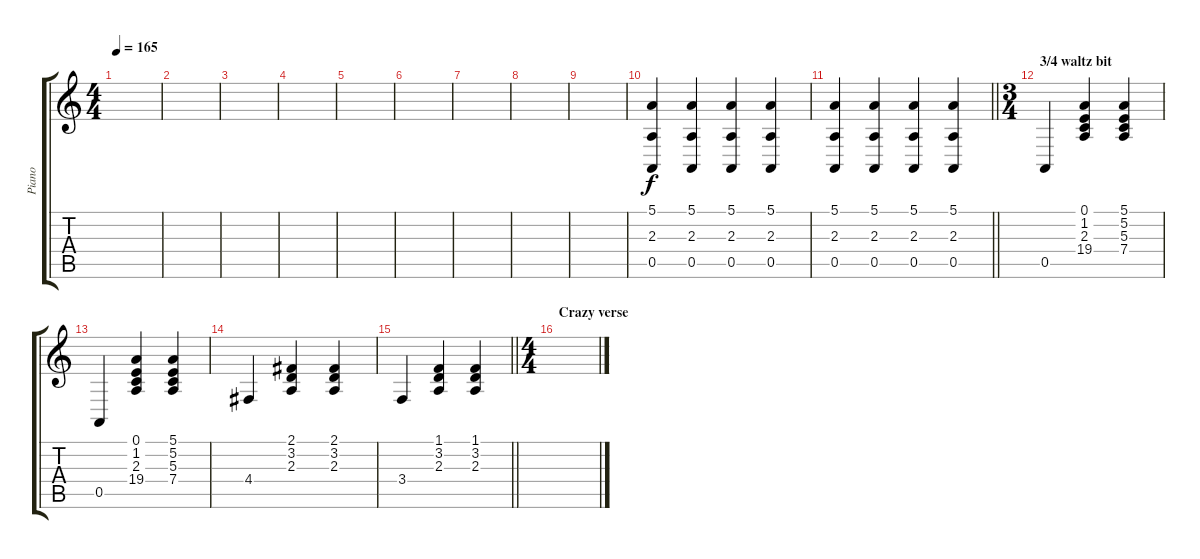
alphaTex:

\track ("Piano" "Piano") {instrument brightacousticpiano}
\staff {score tabs}
\tuning (E4 B3 G3 D3 A2 E2) {hide}
\ts (4 4)
\tempo 165
\clef g2
\ks c
|
|
|
|
|
|
|
|
|
(5.1 2.3 0.5).4 (5.1 2.3 0.5).4 (5.1 2.3 0.5).4 (5.1 2.3 0.5).4 |
\barLineRight lightlight
(5.1 2.3 0.5).4 (5.1 2.3 0.5).4 (5.1 2.3 0.5).4 (5.1 2.3 0.5).4 |
\ts (3 4)
\section ("" "3/4 waltz bit")
0.5.4 (0.1 1.2 2.3 19.4).4 (5.1 5.2 5.3 7.4).4 |
0.5.4 (0.1 1.2 2.3 19.4).4 (5.1 5.2 5.3 7.4).4 |
4.4.4 (2.1 3.2 2.3).4 (2.1 3.2 2.3).4 |
\barLineRight lightlight
3.4.4 (1.1 3.2 2.3).4 (1.1 3.2 2.3).4 |
\ts (4 4)
\section ("" "Crazy verse")
